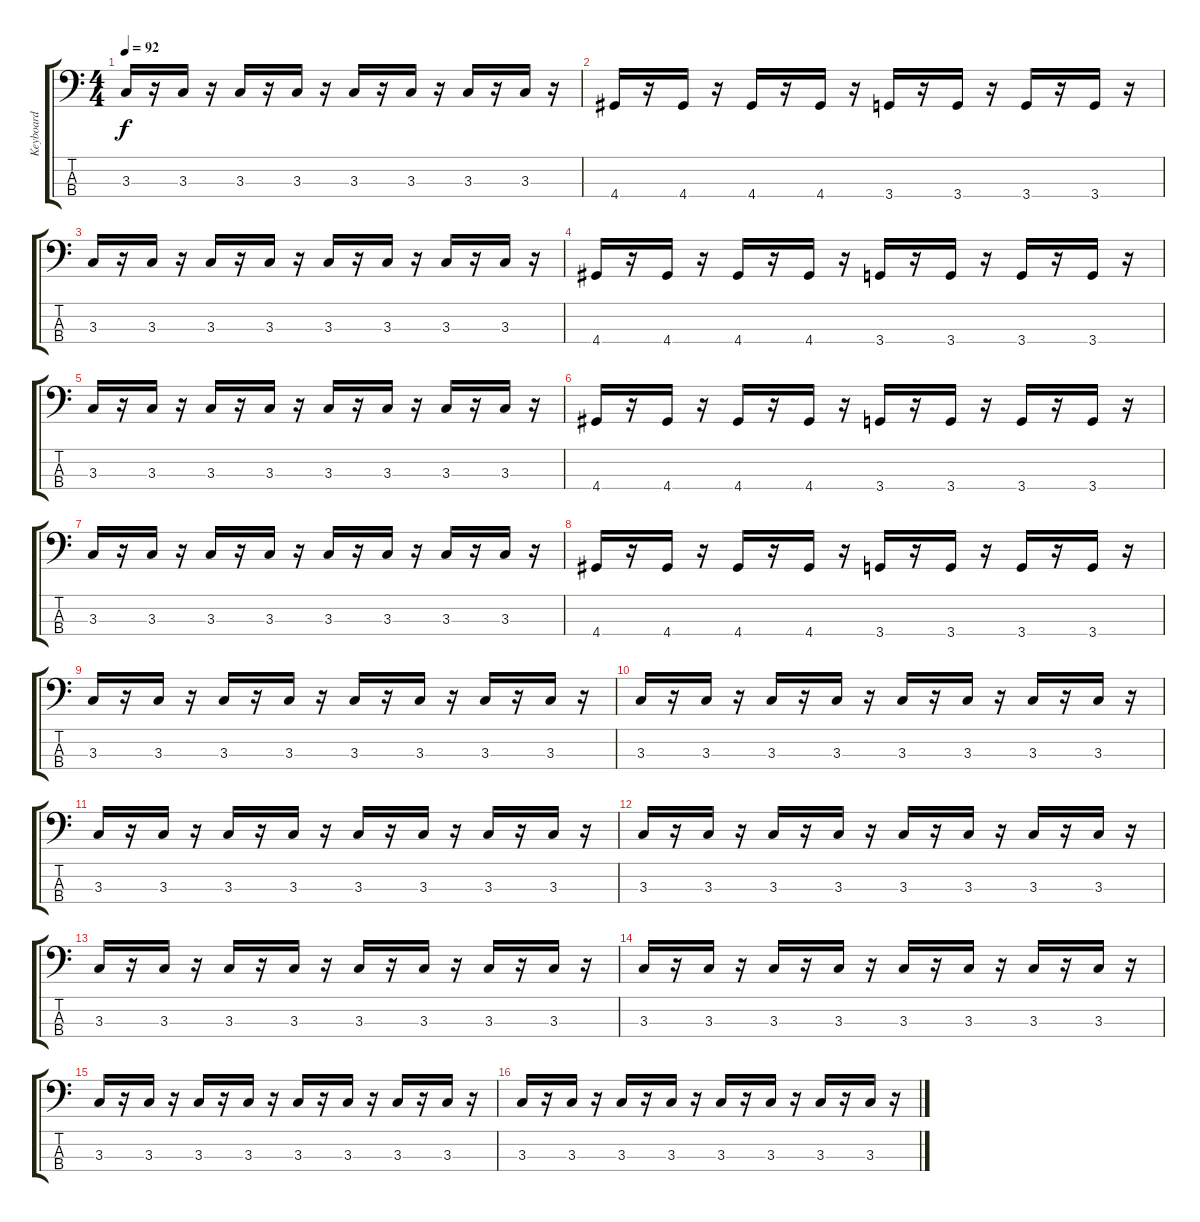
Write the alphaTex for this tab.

\track ("Keyboard" "Keyboard") {instrument acousticbass}
\staff {score tabs}
\tuning (G2 D2 A1 E1) {hide}
\ts (4 4)
\tempo 92
\clef f4
\ks c
3.3.16{dy f} r.16 3.3.16 r.16 3.3.16 r.16 3.3.16 r.16 3.3.16 r.16 3.3.16 r.16 3.3.16 r.16 3.3.16 r.16 |
4.4.16 r.16 4.4.16 r.16 4.4.16 r.16 4.4.16 r.16 3.4.16 r.16 3.4.16 r.16 3.4.16 r.16 3.4.16 r.16 |
3.3.16 r.16 3.3.16 r.16 3.3.16 r.16 3.3.16 r.16 3.3.16 r.16 3.3.16 r.16 3.3.16 r.16 3.3.16 r.16 |
4.4.16 r.16 4.4.16 r.16 4.4.16 r.16 4.4.16 r.16 3.4.16 r.16 3.4.16 r.16 3.4.16 r.16 3.4.16 r.16 |
3.3.16 r.16 3.3.16 r.16 3.3.16 r.16 3.3.16 r.16 3.3.16 r.16 3.3.16 r.16 3.3.16 r.16 3.3.16 r.16 |
4.4.16 r.16 4.4.16 r.16 4.4.16 r.16 4.4.16 r.16 3.4.16 r.16 3.4.16 r.16 3.4.16 r.16 3.4.16 r.16 |
3.3.16 r.16 3.3.16 r.16 3.3.16 r.16 3.3.16 r.16 3.3.16 r.16 3.3.16 r.16 3.3.16 r.16 3.3.16 r.16 |
4.4.16 r.16 4.4.16 r.16 4.4.16 r.16 4.4.16 r.16 3.4.16 r.16 3.4.16 r.16 3.4.16 r.16 3.4.16 r.16 |
3.3.16 r.16 3.3.16 r.16 3.3.16 r.16 3.3.16 r.16 3.3.16 r.16 3.3.16 r.16 3.3.16 r.16 3.3.16 r.16 |
3.3.16 r.16 3.3.16 r.16 3.3.16 r.16 3.3.16 r.16 3.3.16 r.16 3.3.16 r.16 3.3.16 r.16 3.3.16 r.16 |
3.3.16 r.16 3.3.16 r.16 3.3.16 r.16 3.3.16 r.16 3.3.16 r.16 3.3.16 r.16 3.3.16 r.16 3.3.16 r.16 |
3.3.16 r.16 3.3.16 r.16 3.3.16 r.16 3.3.16 r.16 3.3.16 r.16 3.3.16 r.16 3.3.16 r.16 3.3.16 r.16 |
3.3.16 r.16 3.3.16 r.16 3.3.16 r.16 3.3.16 r.16 3.3.16 r.16 3.3.16 r.16 3.3.16 r.16 3.3.16 r.16 |
3.3.16 r.16 3.3.16 r.16 3.3.16 r.16 3.3.16 r.16 3.3.16 r.16 3.3.16 r.16 3.3.16 r.16 3.3.16 r.16 |
3.3.16 r.16 3.3.16 r.16 3.3.16 r.16 3.3.16 r.16 3.3.16 r.16 3.3.16 r.16 3.3.16 r.16 3.3.16 r.16 |
3.3.16 r.16 3.3.16 r.16 3.3.16 r.16 3.3.16 r.16 3.3.16 r.16 3.3.16 r.16 3.3.16 r.16 3.3.16 r.16
